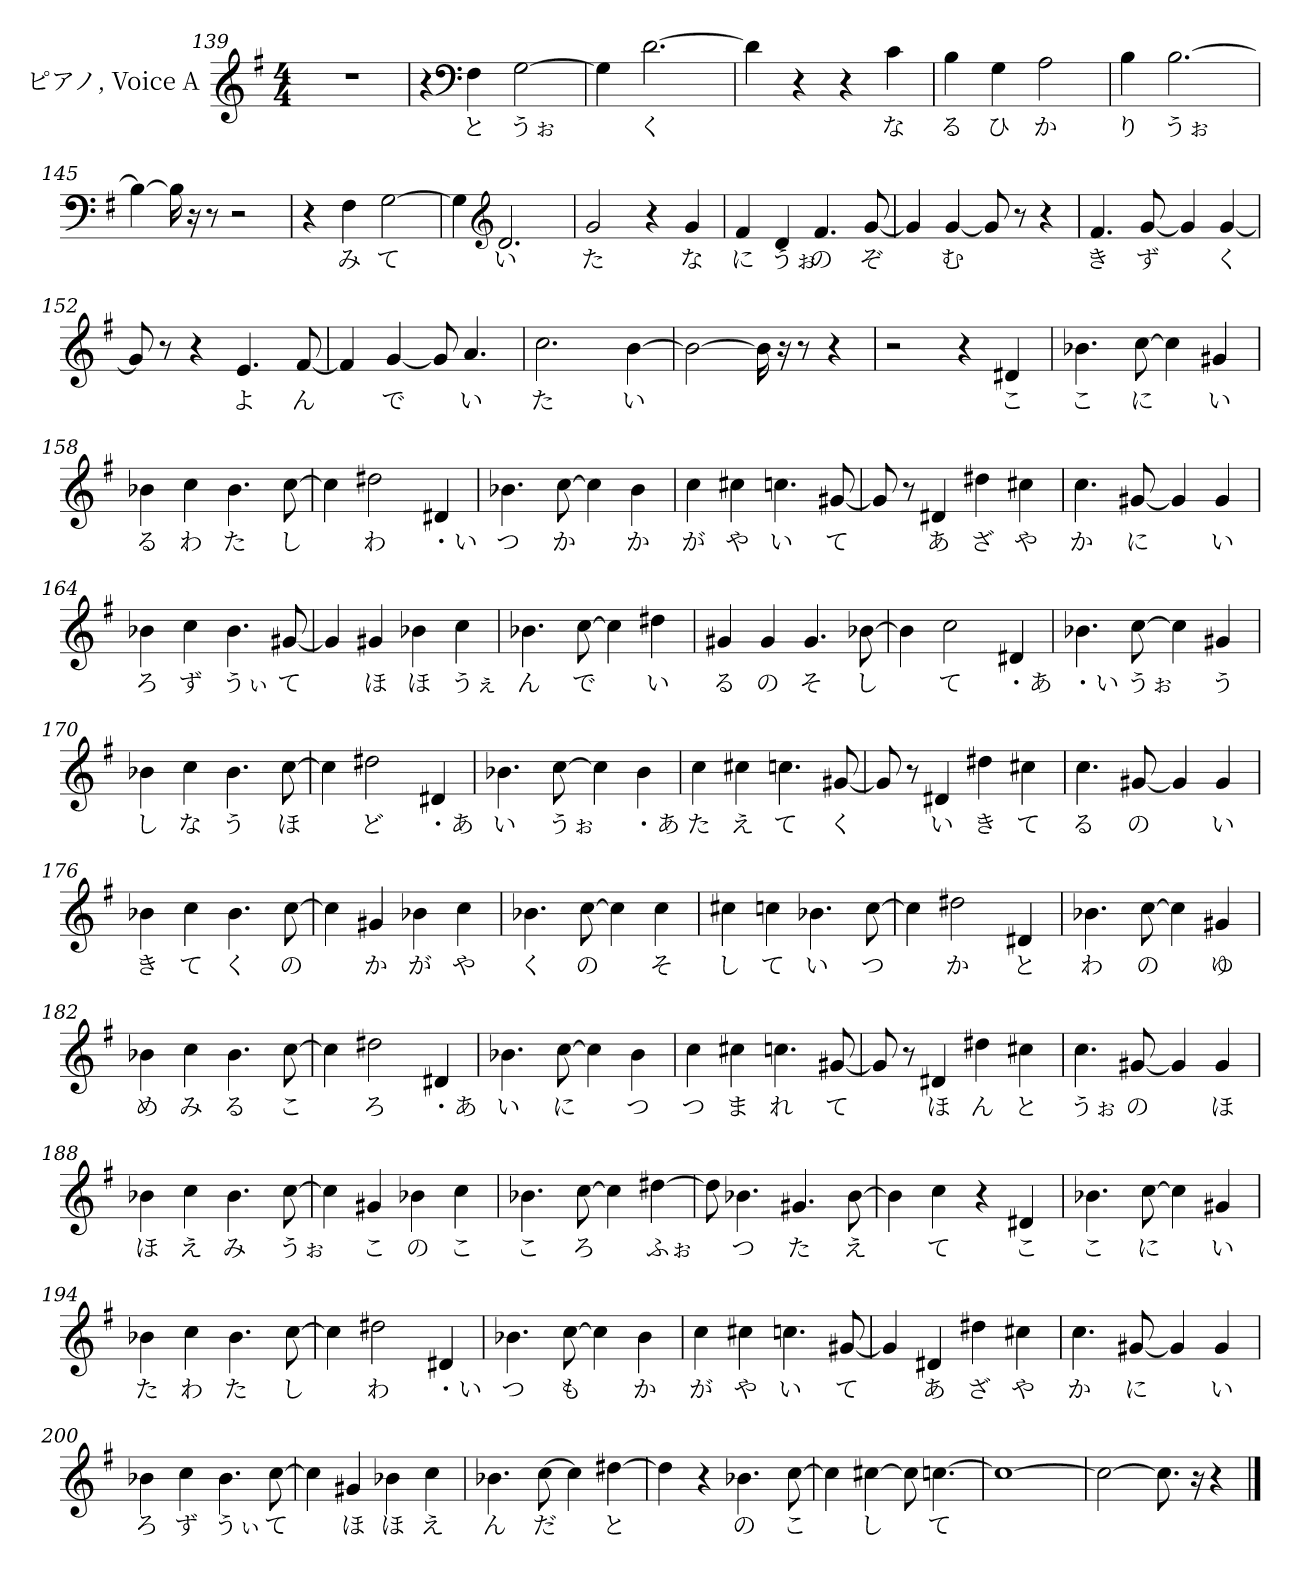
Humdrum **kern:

**kern	**text
*part1	*part1
*staff1	*staff1
*I"ピアノ, Voice A	*
*clefG2	*
*k[f#]	*
*M4/4	*
=139	=139
1r	.
!!LO:LB:g=z
=140	=140
4r	.
*clefF4	*
!	!LO:LY:b
4F#\	と
!	!LO:LY:b
[2G\	うぉ
=141	=141
4G\]	.
!	!LO:LY:b
[2.d\	く
=142	=142
4d\]	.
4r	.
4r	.
!	!LO:LY:b
4c\	な
=143	=143
!	!LO:LY:b
4B\	る
!	!LO:LY:b
4G\	ひ
!	!LO:LY:b
2A\	か
=144	=144
!	!LO:LY:b
4B\	り
!	!LO:LY:b
[2.B\	うぉ
=145	=145
4B\_	.
16B\]	.
16r	.
8r	.
2r	.
=146	=146
4r	.
!	!LO:LY:b
4F#\	み
!	!LO:LY:b
[2G\	て
=147	=147
4G\]	.
*clefG2	*
!	!LO:LY:b
2.d/	い
=148	=148
!	!LO:LY:b
2g/	た
4r	.
!	!LO:LY:b
4g/	な
!!LO:LB:g=z
=149	=149
!	!LO:LY:b
4f#/	に
!	!LO:LY:b
4d/	うぉ
!	!LO:LY:b
4.f#/	の
!	!LO:LY:b
[8g/	ぞ
=150	=150
4g/]	.
!	!LO:LY:b
[4g/	む
8g/]	.
8r	.
4r	.
=151	=151
!	!LO:LY:b
4.f#/	き
!	!LO:LY:b
[8g/	ず
4g/]	.
!	!LO:LY:b
[4g/	く
=152	=152
8g/]	.
8r	.
4r	.
!	!LO:LY:b
4.e/	よ
!	!LO:LY:b
[8f#/	ん
=153	=153
4f#/]	.
!	!LO:LY:b
[4g/	で
8g/]	.
!	!LO:LY:b
4.a/	い
=154	=154
!	!LO:LY:b
2.cc\	た
!	!LO:LY:b
[4b\	い
=155	=155
2b\_	.
16b\]	.
16r	.
8r	.
4r	.
!!LO:LB:g=z
=156	=156
2r	.
4r	.
!	!LO:LY:b
4d#X/	こ
=157	=157
!	!LO:LY:b
4.b-X\	こ
!	!LO:LY:b
[8cc\	に
4cc\]	.
!	!LO:LY:b
4g#X/	い
=158	=158
!	!LO:LY:b
4b-X\	る
!	!LO:LY:b
4cc\	わ
!	!LO:LY:b
4.b-\	た
!	!LO:LY:b
[8cc\	し
=159	=159
4cc\]	.
!	!LO:LY:b
2dd#X\	わ
!	!LO:LY:b
4d#X/	・い
=160	=160
!	!LO:LY:b
4.b-X\	つ
!	!LO:LY:b
[8cc\	か
4cc\]	.
!	!LO:LY:b
4b-\	か
=161	=161
!	!LO:LY:b
4cc\	が
!	!LO:LY:b
4cc#X\	や
!	!LO:LY:b
4.ccn\	い
!	!LO:LY:b
[8g#X/	て
=162	=162
8g#/]	.
8r	.
!	!LO:LY:b
4d#X/	あ
!	!LO:LY:b
4dd#X\	ざ
!	!LO:LY:b
4cc#X\	や
!!LO:LB:g=z
=163	=163
!	!LO:LY:b
4.cc\	か
!	!LO:LY:b
[8g#X/	に
4g#/]	.
!	!LO:LY:b
4g#/	い
=164	=164
!	!LO:LY:b
4b-X\	ろ
!	!LO:LY:b
4cc\	ず
!	!LO:LY:b
4.b-\	うぃ
!	!LO:LY:b
[8g#X/	て
=165	=165
4g#/]	.
!	!LO:LY:b
4g#X/	ほ
!	!LO:LY:b
4b-X\	ほ
!	!LO:LY:b
4cc\	うぇ
=166	=166
!	!LO:LY:b
4.b-X\	ん
!	!LO:LY:b
[8cc\	で
4cc\]	.
!	!LO:LY:b
4dd#X\	い
=167	=167
!	!LO:LY:b
4g#X/	る
!	!LO:LY:b
4g#/	の
!	!LO:LY:b
4.g#/	そ
!	!LO:LY:b
[8b-X\	し
=168	=168
4b-\]	.
!	!LO:LY:b
2cc\	て
!	!LO:LY:b
4d#X/	・あ
!!LO:LB:g=z
=169	=169
!	!LO:LY:b
4.b-X\	・い
!	!LO:LY:b
[8cc\	うぉ
4cc\]	.
!	!LO:LY:b
4g#X/	う
=170	=170
!	!LO:LY:b
4b-X\	し
!	!LO:LY:b
4cc\	な
!	!LO:LY:b
4.b-\	う
!	!LO:LY:b
[8cc\	ほ
=171	=171
4cc\]	.
!	!LO:LY:b
2dd#X\	ど
!	!LO:LY:b
4d#X/	・あ
=172	=172
!	!LO:LY:b
4.b-X\	い
!	!LO:LY:b
[8cc\	うぉ
4cc\]	.
!	!LO:LY:b
4b-\	・あ
=173	=173
!	!LO:LY:b
4cc\	た
!	!LO:LY:b
4cc#X\	え
!	!LO:LY:b
4.ccn\	て
!	!LO:LY:b
[8g#X/	く
=174	=174
8g#/]	.
8r	.
!	!LO:LY:b
4d#X/	い
!	!LO:LY:b
4dd#X\	き
!	!LO:LY:b
4cc#X\	て
!!LO:LB:g=z
=175	=175
!	!LO:LY:b
4.cc\	る
!	!LO:LY:b
[8g#X/	の
4g#/]	.
!	!LO:LY:b
4g#/	い
=176	=176
!	!LO:LY:b
4b-X\	き
!	!LO:LY:b
4cc\	て
!	!LO:LY:b
4.b-\	く
!	!LO:LY:b
[8cc\	の
=177	=177
4cc\]	.
!	!LO:LY:b
4g#X/	か
!	!LO:LY:b
4b-X\	が
!	!LO:LY:b
4cc\	や
=178	=178
!	!LO:LY:b
4.b-X\	く
!	!LO:LY:b
[8cc\	の
4cc\]	.
!	!LO:LY:b
4cc\	そ
=179	=179
!	!LO:LY:b
4cc#X\	し
!	!LO:LY:b
4ccn\	て
!	!LO:LY:b
4.b-X\	い
!	!LO:LY:b
[8cc\	つ
=180	=180
4cc\]	.
!	!LO:LY:b
2dd#X\	か
!	!LO:LY:b
4d#X/	と
=181	=181
!	!LO:LY:b
4.b-X\	わ
!	!LO:LY:b
[8cc\	の
4cc\]	.
!	!LO:LY:b
4g#X/	ゆ
!!LO:PB:g=z
=182	=182
!	!LO:LY:b
4b-X\	め
!	!LO:LY:b
4cc\	み
!	!LO:LY:b
4.b-\	る
!	!LO:LY:b
[8cc\	こ
=183	=183
4cc\]	.
!	!LO:LY:b
2dd#X\	ろ
!	!LO:LY:b
4d#X/	・あ
=184	=184
!	!LO:LY:b
4.b-X\	い
!	!LO:LY:b
[8cc\	に
4cc\]	.
!	!LO:LY:b
4b-\	つ
=185	=185
!	!LO:LY:b
4cc\	つ
!	!LO:LY:b
4cc#X\	ま
!	!LO:LY:b
4.ccn\	れ
!	!LO:LY:b
[8g#X/	て
=186	=186
8g#/]	.
8r	.
!	!LO:LY:b
4d#X/	ほ
!	!LO:LY:b
4dd#X\	ん
!	!LO:LY:b
4cc#X\	と
=187	=187
!	!LO:LY:b
4.cc\	うぉ
!	!LO:LY:b
[8g#X/	の
4g#/]	.
!	!LO:LY:b
4g#/	ほ
!!LO:LB:g=z
=188	=188
!	!LO:LY:b
4b-X\	ほ
!	!LO:LY:b
4cc\	え
!	!LO:LY:b
4.b-\	み
!	!LO:LY:b
[8cc\	うぉ
=189	=189
4cc\]	.
!	!LO:LY:b
4g#X/	こ
!	!LO:LY:b
4b-X\	の
!	!LO:LY:b
4cc\	こ
=190	=190
!	!LO:LY:b
4.b-X\	こ
!	!LO:LY:b
[8cc\	ろ
4cc\]	.
!	!LO:LY:b
[4dd#X\	ふぉ
=191	=191
8dd#\]	.
!	!LO:LY:b
4.b-X\	つ
!	!LO:LY:b
4.g#X/	た
!	!LO:LY:b
[8b-\	え
=192	=192
4b-\]	.
!	!LO:LY:b
4cc\	て
4r	.
!	!LO:LY:b
4d#X/	こ
=193	=193
!	!LO:LY:b
4.b-X\	こ
!	!LO:LY:b
[8cc\	に
4cc\]	.
!	!LO:LY:b
4g#X/	い
!!LO:LB:g=z
=194	=194
!	!LO:LY:b
4b-X\	た
!	!LO:LY:b
4cc\	わ
!	!LO:LY:b
4.b-\	た
!	!LO:LY:b
[8cc\	し
=195	=195
4cc\]	.
!	!LO:LY:b
2dd#X\	わ
!	!LO:LY:b
4d#X/	・い
=196	=196
!	!LO:LY:b
4.b-X\	つ
!	!LO:LY:b
[8cc\	も
4cc\]	.
!	!LO:LY:b
4b-\	か
=197	=197
!	!LO:LY:b
4cc\	が
!	!LO:LY:b
4cc#X\	や
!	!LO:LY:b
4.ccn\	い
!	!LO:LY:b
[8g#X/	て
=198	=198
4g#/]	.
!	!LO:LY:b
4d#X/	あ
!	!LO:LY:b
4dd#X\	ざ
!	!LO:LY:b
4cc#X\	や
=199	=199
!	!LO:LY:b
4.cc\	か
!	!LO:LY:b
[8g#X/	に
4g#/]	.
!	!LO:LY:b
4g#/	い
!!LO:LB:g=z
=200	=200
!	!LO:LY:b
4b-X\	ろ
!	!LO:LY:b
4cc\	ず
!	!LO:LY:b
4.b-\	うぃ
!	!LO:LY:b
[8cc\	て
=201	=201
4cc\]	.
!	!LO:LY:b
4g#X/	ほ
!	!LO:LY:b
4b-X\	ほ
!	!LO:LY:b
4cc\	え
=202	=202
!	!LO:LY:b
4.b-X\	ん
!	!LO:LY:b
[8cc\	だ
4cc\]	.
!	!LO:LY:b
[4dd#X\	と
=203	=203
4dd#\]	.
4r	.
!	!LO:LY:b
4.b-X\	の
!	!LO:LY:b
[8cc\	こ
=204	=204
4cc\]	.
!	!LO:LY:b
[4cc#X\	し
8cc#\]	.
!	!LO:LY:b
[4.ccn\	て
=205	=205
1cc_	.
=206	=206
2cc\_	.
8.cc\]	.
16r	.
4r	.
==	==
*-	*-
